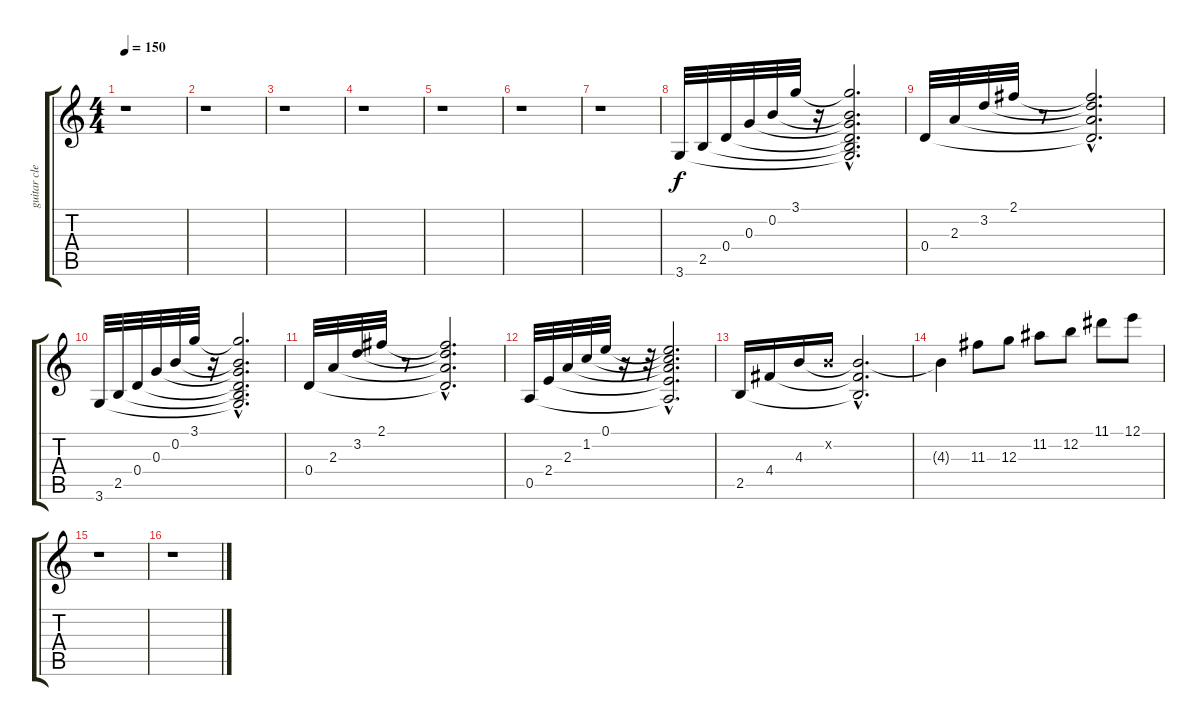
\track ("guitar clean" "guitar cle") {instrument electricguitarclean}
\staff {score tabs}
\tuning (E4 B3 G3 D3 A2 E2) {hide}
\ts (4 4)
\tempo 150
\clef g2
\ks c
r.1{dy f} |
r.1 |
r.1 |
r.1 |
r.1 |
r.1 |
r.1 |
3.6.32 2.5.32 0.4.32 0.3.32 0.2.32 3.1.32 r.16 (3.1{hac t} 0.2{hac t} 0.3{hac t} 0.4{hac t} 2.5{hac t} 3.6{hac t}).2{d} |
0.4.32 2.3.32 3.2.32 2.1.32 r.8 (2.1{hac t} 3.2{hac t} 2.3{hac t} 0.4{hac t}).2{d} |
3.6.32 2.5.32 0.4.32 0.3.32 0.2.32 3.1.32 r.16 (3.1{hac t} 0.2{hac t} 0.3{hac t} 0.4{hac t} 2.5{hac t} 3.6{hac t}).2{d} |
0.4.32 2.3.32 3.2.32 2.1.32 r.8 (2.1{hac t} 3.2{hac t} 2.3{hac t} 0.4{hac t}).2{d} |
0.5.32 2.4.32 2.3.32 1.2.32 0.1.32 r.16 r.32 (0.1{hac t} 1.2{hac t} 2.3{hac t} 2.4{hac t} 0.5{hac t}).2{d} |
2.5.16 4.4.16 4.3.16 0.2{x}.16 (4.3{hac t} 4.4{hac t} 2.5{hac t}).2{d} |
4.3{t}.4 11.3.8 12.3.8 11.2.8 12.2.8 11.1.8 12.1.8 |
r.1 |
r.1
